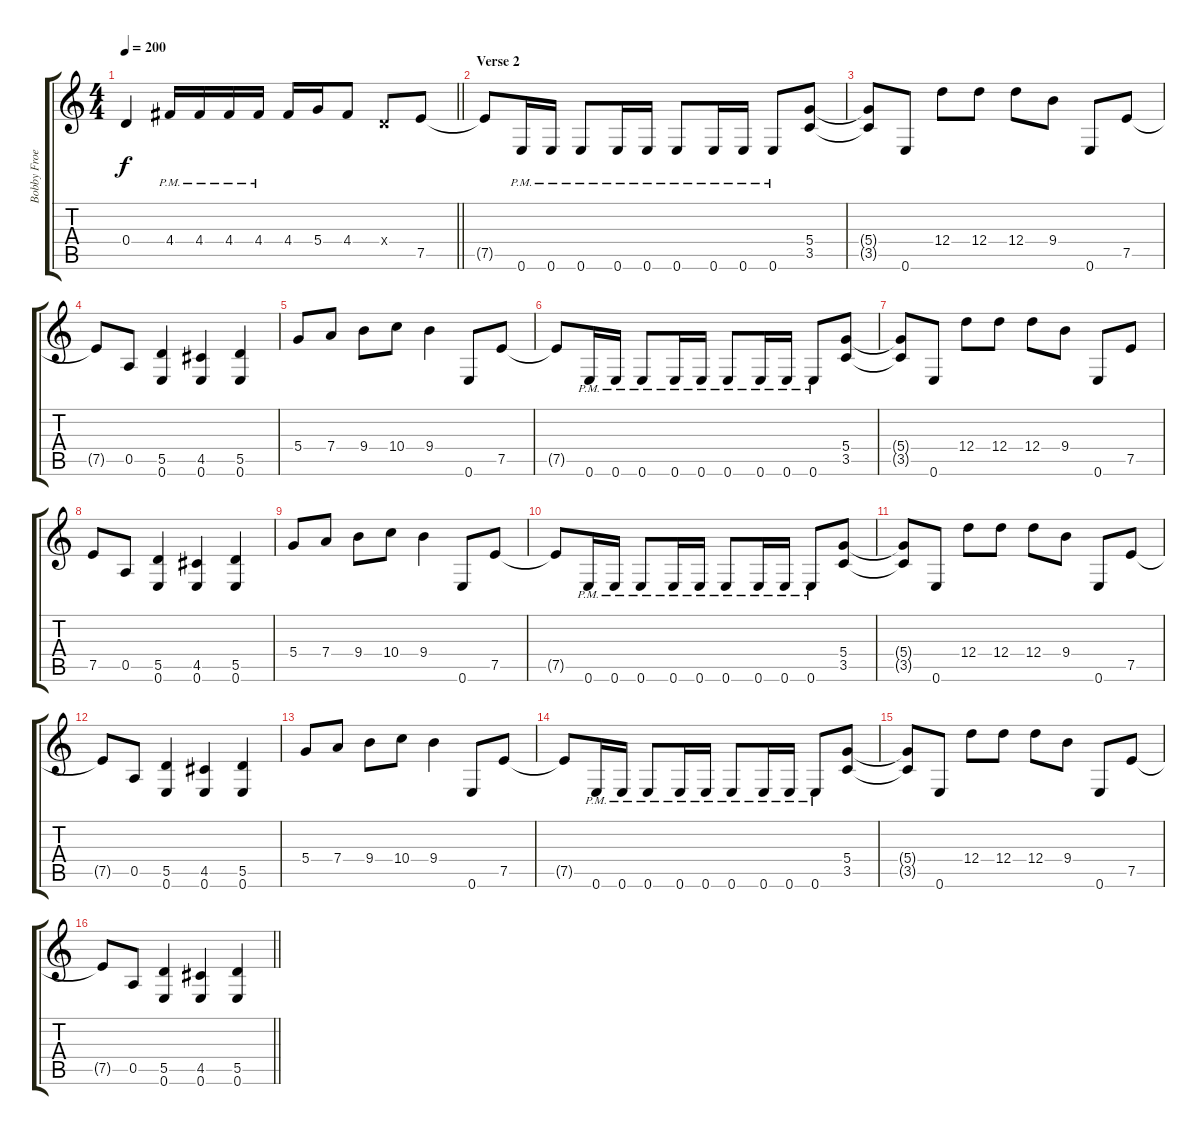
\track ("Bobby Froese" "Bobby Froe") {instrument distortionguitar}
\staff {score tabs}
\tuning (E4 B3 G3 D3 A2 E2) {hide}
\ts (4 4)
\tempo 200
\clef g2
\barLineRight lightlight
\ks c
0.4{t}.4{dy f} 4.4{pm}.16 4.4{pm}.16 4.4{pm}.16 4.4{pm}.16 4.4.16 5.4.16 4.4.8 0.4{x}.8 7.5.8 |
\section ("" "Verse 2")
7.5{t}.8 0.6{pm}.16 0.6{pm}.16 0.6{pm}.8 0.6{pm}.16 0.6{pm}.16 0.6{pm}.8 0.6{pm}.16 0.6{pm}.16 0.6{pm}.8 (5.4 3.5).8 |
(5.4{t} 3.5{t}).8 0.6.8 12.4.8 12.4.8 12.4.8 9.4.8 0.6.8 7.5.8 |
7.5{t}.8 0.5.8 (5.5 0.6).4 (4.5 0.6).4 (5.5 0.6).4 |
5.4.8 7.4.8 9.4.8 10.4.8 9.4.4 0.6.8 7.5.8 |
7.5{t}.8 0.6{pm}.16 0.6{pm}.16 0.6{pm}.8 0.6{pm}.16 0.6{pm}.16 0.6{pm}.8 0.6{pm}.16 0.6{pm}.16 0.6{pm}.8 (5.4 3.5).8 |
(5.4{t} 3.5{t}).8 0.6.8 12.4.8 12.4.8 12.4.8 9.4.8 0.6.8 7.5.8 |
7.5.8 0.5.8 (5.5 0.6).4 (4.5 0.6).4 (5.5 0.6).4 |
5.4.8 7.4.8 9.4.8 10.4.8 9.4.4 0.6.8 7.5.8 |
7.5{t}.8 0.6{pm}.16 0.6{pm}.16 0.6{pm}.8 0.6{pm}.16 0.6{pm}.16 0.6{pm}.8 0.6{pm}.16 0.6{pm}.16 0.6{pm}.8 (5.4 3.5).8 |
(5.4{t} 3.5{t}).8 0.6.8 12.4.8 12.4.8 12.4.8 9.4.8 0.6.8 7.5.8 |
7.5{t}.8 0.5.8 (5.5 0.6).4 (4.5 0.6).4 (5.5 0.6).4 |
5.4.8 7.4.8 9.4.8 10.4.8 9.4.4 0.6.8 7.5.8 |
7.5{t}.8 0.6{pm}.16 0.6{pm}.16 0.6{pm}.8 0.6{pm}.16 0.6{pm}.16 0.6{pm}.8 0.6{pm}.16 0.6{pm}.16 0.6{pm}.8 (5.4 3.5).8 |
(5.4{t} 3.5{t}).8 0.6.8 12.4.8 12.4.8 12.4.8 9.4.8 0.6.8 7.5.8 |
\barLineRight lightlight
7.5{t}.8 0.5.8 (5.5 0.6).4 (4.5 0.6).4 (5.5 0.6).4
